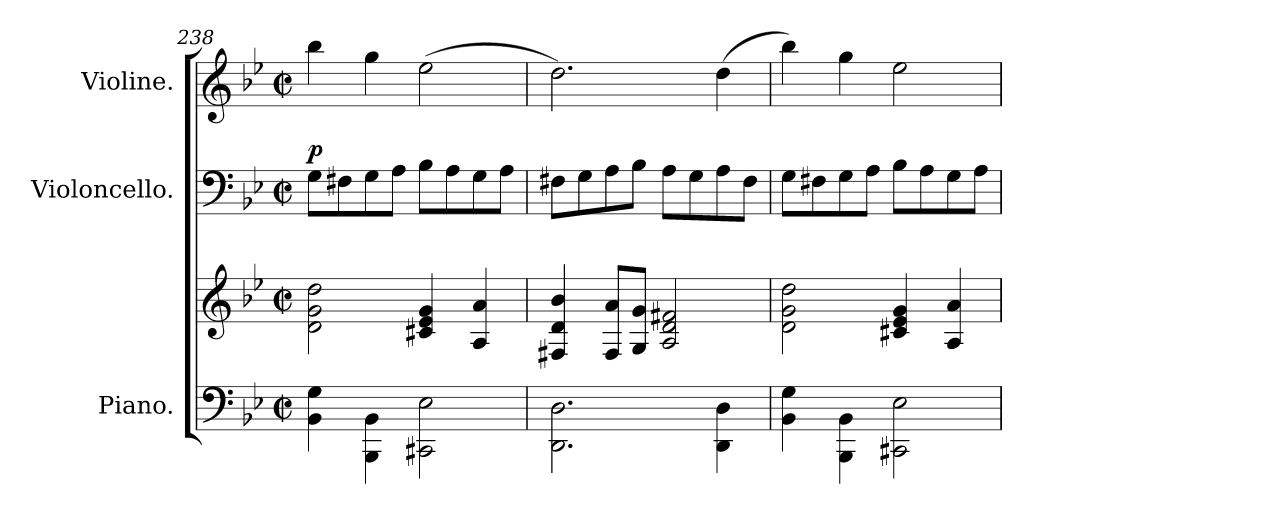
**kern	**kern	**kern	**dynam	**kern
*part3	*part3	*part2	*part2	*part1
*staff4	*staff3	*staff2	*staff2	*staff1
*I"Piano.	*	*I"Violoncello.	*	*I"Violine.
*	*	*I'vlc	*	*I'vl
*clefF4	*clefG2	*clefF4	*	*clefG2
*k[b-e-]	*k[b-e-]	*k[b-e-]	*	*k[b-e-]
*g:	*g:	*g:	*	*g:
*M2/2	*M2/2	*M2/2	*	*M2/2
*met(c|)	*met(c|)	*met(c|)	*	*met(c|)
=238	=238	=238	=238	=238
!	!	!	!LO:DY:a	!
4BB-\ 4G\	2d\ 2g\ 2dd\	8G\L	p	4bb-\
.	.	8F#X\	.	.
4BBB-\ 4BB-\	.	8G\	.	4gg\
.	.	8A\J	.	.
2CC#X\ 2E-\	4c#X/ 4e-/ 4g/	8B-\L	.	(2ee-\
.	.	8A\	.	.
.	4A/ 4a/	8G\	.	.
.	.	8A\J	.	.
=239	=239	=239	=239	=239
2.DD\ 2.D\	4F#X/ 4d/ 4b-/	8F#X\L	.	2.dd\)
.	.	8G\	.	.
.	8F#/ 8a/L	8A\	.	.
.	8G/ 8g/J	8B-\J	.	.
.	2A/ 2d/ 2f#X/	8A\L	.	.
.	.	8G\	.	.
4DD\ 4D\	.	8A\	.	(4dd\
.	.	8F#\J	.	.
=240	=240	=240	=240	=240
4BB-\ 4G\	2d\ 2g\ 2dd\	8G\L	.	4bb-\)
.	.	8F#X\	.	.
4BBB-\ 4BB-\	.	8G\	.	4gg\
.	.	8A\J	.	.
2CC#X\ 2E-\	4c#X/ 4e-/ 4g/	8B-\L	.	2ee-\
.	.	8A\	.	.
.	4A/ 4a/	8G\	.	.
.	.	8A\J	.	.
=	=	=	=	=
*-	*-	*-	*-	*-
